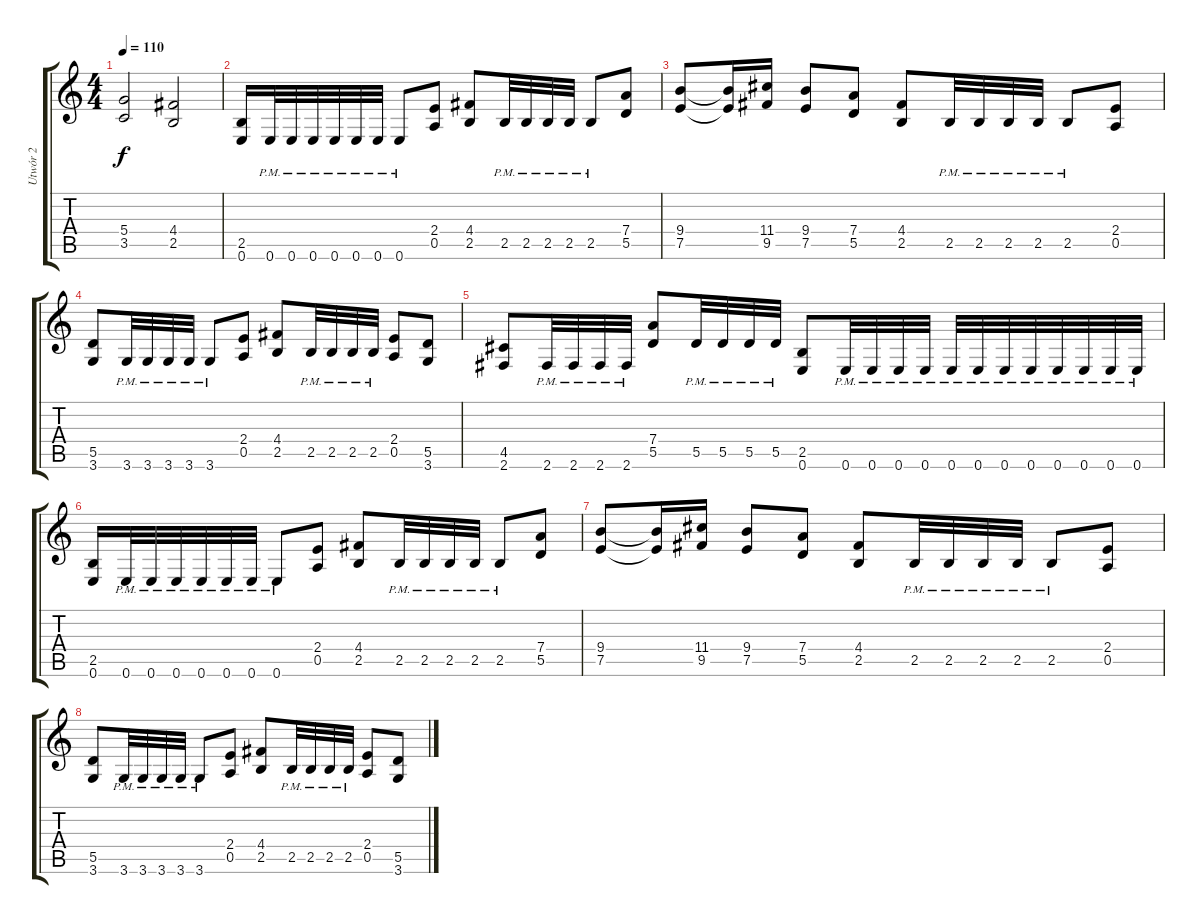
\track ("Utwór 2" "Utwór 2") {instrument acousticguitarsteel}
\staff {score tabs}
\tuning (E4 B3 G3 D3 A2 E2) {hide}
\ts (4 4)
\tempo 110
\clef g2
\ks c
(5.4 3.5).2{dy f} (4.4 2.5).2 |
(2.5 0.6).16{volume 12} 0.6{pm}.32 0.6{pm}.32 0.6{pm}.32 0.6{pm}.32 0.6{pm}.32 0.6{pm}.32 0.6{pm}.8 (2.4 0.5).8 (4.4 2.5).8 2.5{pm}.32 2.5{pm}.32 2.5{pm}.32 2.5{pm}.32 2.5{pm}.8 (7.4 5.5).8 |
(9.4 7.5).8 (9.4{t} 7.5{t}).16 (11.4 9.5).16 (9.4 7.5).8 (7.4 5.5).8 (4.4 2.5).8 2.5{pm}.32 2.5{pm}.32 2.5{pm}.32 2.5{pm}.32 2.5{pm}.8 (2.4 0.5).8 |
(5.5 3.6).8 3.6{pm}.32 3.6{pm}.32 3.6{pm}.32 3.6{pm}.32 3.6{pm}.8 (2.4 0.5).8 (4.4 2.5).8 2.5{pm}.32 2.5{pm}.32 2.5{pm}.32 2.5{pm}.32 (2.4 0.5).8 (5.5 3.6).8 |
(4.5 2.6).8 2.6{pm}.32 2.6{pm}.32 2.6{pm}.32 2.6{pm}.32 (7.4 5.5).8 5.5{pm}.32 5.5{pm}.32 5.5{pm}.32 5.5{pm}.32 (2.5 0.6).8 0.6{pm}.32 0.6{pm}.32 0.6{pm}.32 0.6{pm}.32 0.6{pm}.32 0.6{pm}.32 0.6{pm}.32 0.6{pm}.32 0.6{pm}.32 0.6{pm}.32 0.6{pm}.32 0.6{pm}.32 |
(2.5 0.6).16 0.6{pm}.32 0.6{pm}.32 0.6{pm}.32 0.6{pm}.32 0.6{pm}.32 0.6{pm}.32 0.6{pm}.8 (2.4 0.5).8 (4.4 2.5).8 2.5{pm}.32 2.5{pm}.32 2.5{pm}.32 2.5{pm}.32 2.5{pm}.8 (7.4 5.5).8 |
(9.4 7.5).8 (9.4{t} 7.5{t}).16 (11.4 9.5).16 (9.4 7.5).8 (7.4 5.5).8 (4.4 2.5).8 2.5{pm}.32 2.5{pm}.32 2.5{pm}.32 2.5{pm}.32 2.5{pm}.8 (2.4 0.5).8 |
(5.5 3.6).8 3.6{pm}.32 3.6{pm}.32 3.6{pm}.32 3.6{pm}.32 3.6{pm}.8 (2.4 0.5).8 (4.4 2.5).8 2.5{pm}.32 2.5{pm}.32 2.5{pm}.32 2.5{pm}.32 (2.4 0.5).8 (5.5 3.6).8
